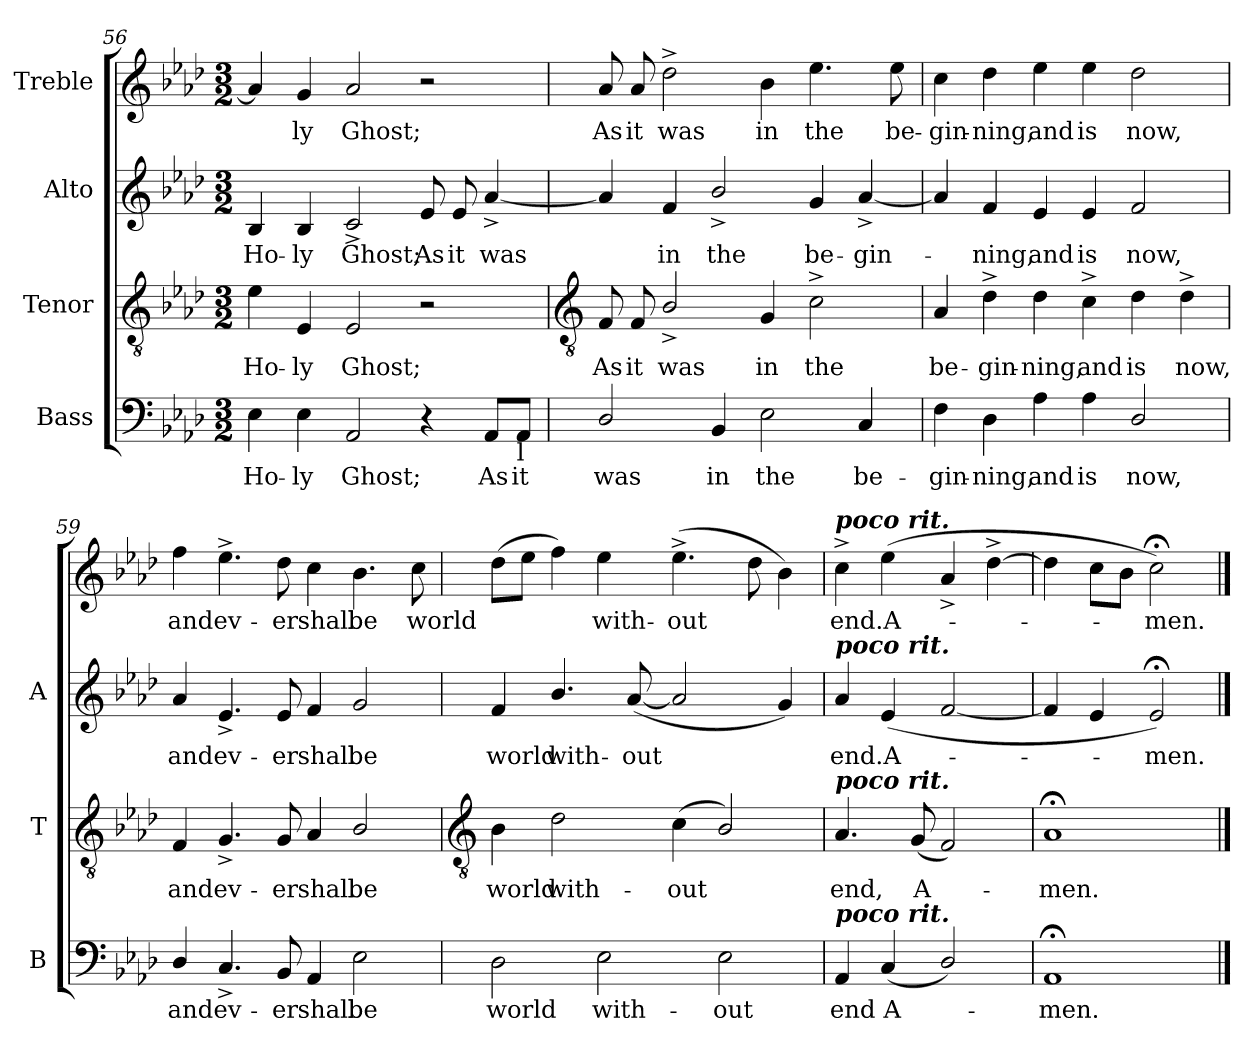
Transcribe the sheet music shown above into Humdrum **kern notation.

**kern	**text	**kern	**text	**kern	**text	**kern	**text
*part4	*part4	*part3	*part3	*part2	*part2	*part1	*part1
*staff4	*staff4	*staff3	*staff3	*staff2	*staff2	*staff1	*staff1
*I"Bass	*	*I"Tenor	*	*I"Alto	*	*I"Treble	*
*I'B	*	*I'T	*	*I'A	*	*	*
*clefF4	*	*clefGv2	*	*clefG2	*	*clefG2	*
*k[b-e-a-d-]	*	*k[b-e-a-d-]	*	*k[b-e-a-d-]	*	*k[b-e-a-d-]	*
*A-:	*	*A-:	*	*A-:	*	*A-:	*
*M3/2	*	*M3/2	*	*M3/2	*	*M3/2	*
=56	=56	=56	=56	=56	=56	=56	=56
!	!LO:LY:b	!	!LO:LY:b	!	!LO:LY:b	!	!
4E-	Ho-	4e-	Ho-	4B-	Ho-	4a-]	.
!	!LO:LY:b	!	!LO:LY:b	!	!LO:LY:b	!	!LO:LY:b
4E-	-ly	4E-	-ly	4B-	-ly	4g	ly
!	!LO:LY:b	!	!LO:LY:b	!	!LO:LY:b	!	!LO:LY:b
2AA-	Ghost;	2E-	Ghost;	2c^	Ghost;	2a-	Ghost;
!	!	!	!	!	!LO:LY:b	!	!
4r	.	2r	.	8e-	As	2r	.
!	!	!	!	!	!LO:LY:b	!	!
.	.	.	.	8e-	it	.	.
!	!LO:LY:b	!	!	!	!LO:LY:b	!	!
8AA-/L	As	.	.	[4a-^	was	.	.
!LO:TX:b:t=l	!	!	!	!	!	!	!
!	!LO:LY:b	!	!	!	!	!	!
8AA-/J	it	.	.	.	.	.	.
!!LO:LB:g=z
=57	=57	=57	=57	=57	=57	=57	=57
*	*	*clefGv2	*	*	*	*	*
!	!LO:LY:b	!	!LO:LY:b	!	!	!	!LO:LY:b
2D-/	was	8F	As	4a-]	.	8a-	As
!	!	!	!LO:LY:b	!	!	!	!LO:LY:b
.	.	8F	it	.	.	8a-	it
!	!	!	!LO:LY:b	!	!LO:LY:b	!	!LO:LY:b
.	.	2B-^/	was	4f	in	2dd-^	was
!	!LO:LY:b	!	!	!	!LO:LY:b	!	!
4BB-	in	.	.	2b-^/	the	.	.
!	!LO:LY:b	!	!LO:LY:b	!	!	!	!LO:LY:b
2E-	the	4G	in	.	.	4b-	in
!	!	!	!LO:LY:b	!	!LO:LY:b	!	!LO:LY:b
.	.	2c^	the	4g	be-	4.ee-	the
!	!LO:LY:b	!	!	!	!LO:LY:b	!	!
4C	be-	.	.	[4a-^	-gin-	.	.
!	!	!	!	!	!	!	!LO:LY:b
.	.	.	.	.	.	8ee-	be-
=58	=58	=58	=58	=58	=58	=58	=58
!	!LO:LY:b	!	!LO:LY:b	!	!	!	!LO:LY:b
4F	-gin-	4A-	be-	4a-]	.	4cc	-gin-
!	!LO:LY:b	!	!LO:LY:b	!	!LO:LY:b	!	!LO:LY:b
4D-	-ning,	4d-^	-gin-	4f	ning,	4dd-	-ning,
!	!LO:LY:b	!	!LO:LY:b	!	!LO:LY:b	!	!LO:LY:b
4A-	and	4d-	-ning,	4e-	and	4ee-	and
!	!LO:LY:b	!	!LO:LY:b	!	!LO:LY:b	!	!LO:LY:b
4A-	is	4c^	and	4e-	is	4ee-	is
!	!LO:LY:b	!	!LO:LY:b	!	!LO:LY:b	!	!LO:LY:b
2D-/	now,	4d-	is	2f	now,	2dd-	now,
!	!	!	!LO:LY:b	!	!	!	!
.	.	4d-^	now,	.	.	.	.
=59	=59	=59	=59	=59	=59	=59	=59
!	!LO:LY:b	!	!LO:LY:b	!	!LO:LY:b	!	!LO:LY:b
4D-/	and	4F	and	4a-	and	4ff	and
!	!LO:LY:b	!	!LO:LY:b	!	!LO:LY:b	!	!LO:LY:b
4.C^	ev-	4.G^	ev-	4.e-^	ev-	4.ee-^	ev-
!	!LO:LY:b	!	!LO:LY:b	!	!LO:LY:b	!	!LO:LY:b
8BB-	-er	8G	-er	8e-	-er	8dd-	-er
!	!LO:LY:b	!	!LO:LY:b	!	!LO:LY:b	!	!LO:LY:b
4AA-	shall	4A-	shall	4f	shall	4cc	shall
!	!LO:LY:b	!	!LO:LY:b	!	!LO:LY:b	!	!LO:LY:b
2E-	be	2B-/	be	2g	be	4.b-	be
!	!	!	!	!	!	!	!LO:LY:b
.	.	.	.	.	.	8cc	world
!!LO:LB:g=z
=60	=60	=60	=60	=60	=60	=60	=60
*	*	*clefGv2	*	*	*	*	*
!	!LO:LY:b	!	!LO:LY:b	!	!LO:LY:b	!	!
2D-	world	4B-	world	4f	world	(>8dd-L	.
.	.	.	.	.	.	8ee-J	.
!	!	!	!LO:LY:b	!	!LO:LY:b	!	!
.	.	2d-	with-	4.b-/	with-	4ff)	.
!	!LO:LY:b	!	!	!	!	!	!LO:LY:b
2E-	with-	.	.	.	.	4ee-	with-
!	!	!	!	!	!LO:LY:b	!	!
.	.	.	.	(<[8a-L	-out	.	.
!	!	!	!LO:LY:b	!	!	!	!LO:LY:b
.	.	(<4c	-out	2a-]	.	(>4.ee-^	-out
!	!LO:LY:b	!	!	!	!	!	!
2E-	-out	2B-/)	.	.	.	.	.
.	.	.	.	.	.	8dd-	.
.	.	.	.	4g)	.	4b-)	.
=61	=61	=61	=61	=61	=61	=61	=61
!	!	!	!	!	!	!LO:TX:a:Bi:t=poco rit.	!
!	!	!	!	!LO:TX:a:Bi:t=poco rit.	!	!	!
!	!	!LO:TX:a:Bi:t=poco rit.	!	!	!	!	!
!LO:TX:a:Bi:t=poco rit.	!	!	!	!	!	!	!
!	!LO:LY:b	!	!LO:LY:b	!	!LO:LY:b	!	!LO:LY:b
4AA-	end	4.A-	end,	4a-	end.	4cc^	end.
!	!LO:LY:b	!	!	!	!LO:LY:b	!	!LO:LY:b
(<4C	A-	.	.	(<4e-	A-	(>4ee-	A-
!	!	!	!LO:LY:b	!	!	!	!
.	.	(<8GL	A-	.	.	.	.
2D-/)	.	2F)	.	[2f	.	4a-^	.
.	.	.	.	.	.	[4dd-^	.
=62	=62	=62	=62	=62	=62	=62	=62
!	!LO:LY:b	!	!LO:LY:b	!	!	!	!
1AA-;<	men.	1A-;<	men.	4f]	.	4dd-]	.
.	.	.	.	4e-	.	8ccL	.
.	.	.	.	.	.	8b-J	.
!	!	!	!	!	!LO:LY:b	!	!LO:LY:b
.	.	.	.	2e-;<)	men.	2cc;<)	men.
==	==	==	==	==	==	==	==
*-	*-	*-	*-	*-	*-	*-	*-
